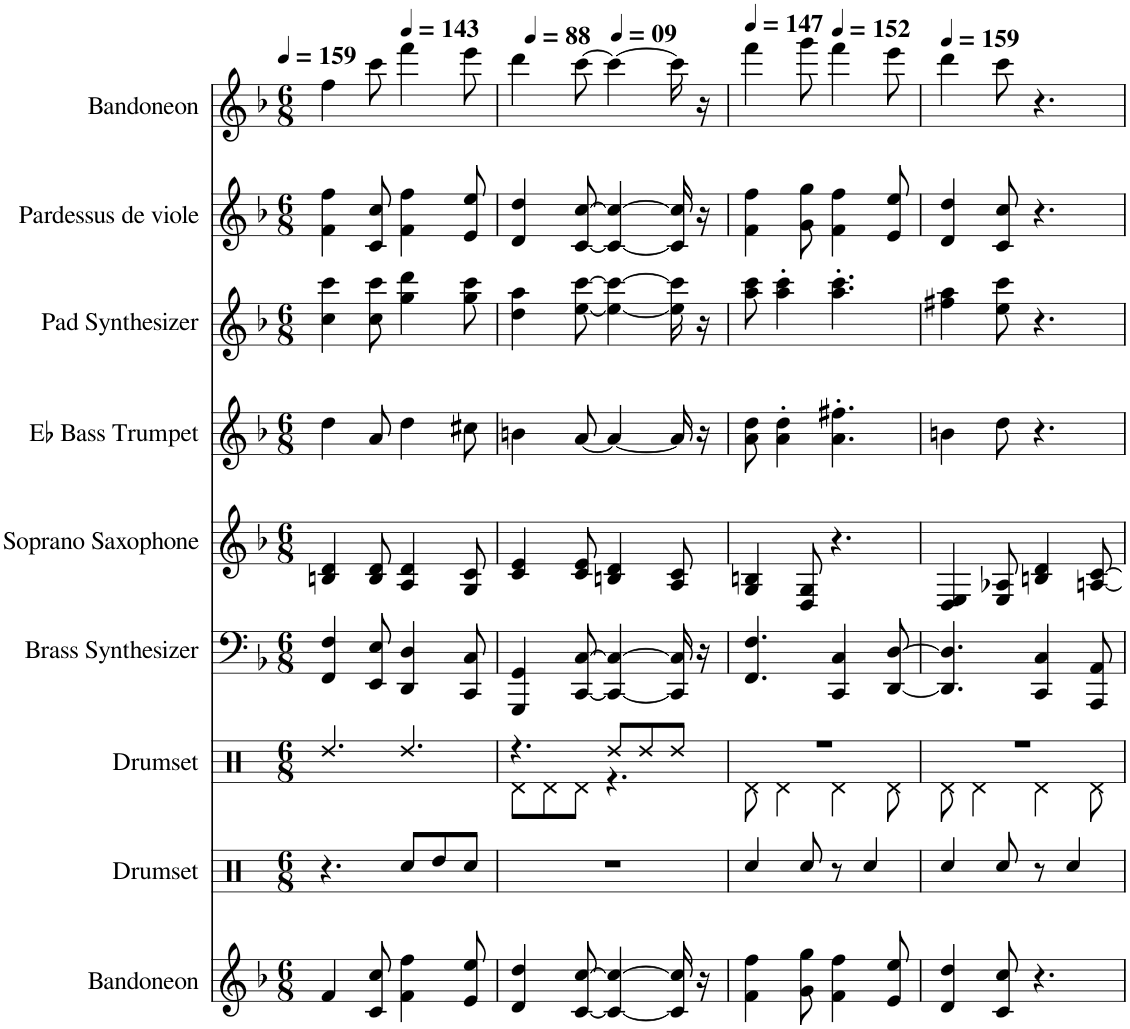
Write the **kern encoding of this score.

**kern	**kern	**kern	**kern	**kern	**kern	**kern	**kern	**kern
*part9	*part8	*part7	*part6	*part5	*part4	*part3	*part2	*part1
*staff9	*staff8	*staff7	*staff6	*staff5	*staff4	*staff3	*staff2	*staff1
*I"Bandoneon	*I"Drumset	*I"Drumset	*I"Brass Synthesizer	*I"Soprano Saxophone	*I"Eb Bass Trumpet	*I"Pad Synthesizer	*I"Pardessus de viole	*I"Bandoneon
*I'Ban.	*I'Drs.	*I'Drs.	*I'Synth.	*I'S. Sax.	*I'Eb B. Tpt.	*I'Synth.	*I'Pds. v.	*I'Ban.
*clefG2	*clefX	*clefX	*clefF4	*clefG2	*clefG2	*clefG2	*clefG2	*clefG2
*	*	*	*	*Trd1c2	*Trd5c9	*	*	*
*k[b-]	*k[]	*k[]	*k[b-]	*k[b-]	*k[b-]	*k[b-]	*k[b-]	*k[b-]
*M6/8	*M6/8	*M6/8	*M6/8	*M6/8	*M6/8	*M6/8	*M6/8	*M6/8
*MM159	*MM159	*MM159	*MM159	*MM159	*MM159	*MM159	*MM159	*MM159
=1	=1	=1	=1	=1	=1	=1	=1	=1
4f/	4.r	4.Rdd/	4FF/ 4F/	4Bn/ 4d/	4dd\	4cc\ 4ccc\	4f\ 4ff\	4ff\
8c/ 8cc/	.	.	8EE/ 8E/	8B/ 8d/	8a/	8cc\ 8ccc\	8c/ 8cc/	8ccc\
*	*	*	*	*	*	*	*	*MM143
4f\ 4ff\	8Rcc/L	4.Rdd/	4DD/ 4D/	4A/ 4d/	4dd\	4gg\ 4ddd\	4f\ 4ff\	4fff\
.	8Rdd/	.	.	.	.	.	.	.
8e/ 8ee/	8Rcc/J	.	8CC/ 8C/	8G/ 8c/	8cc#X\	8gg\ 8ccc\	8e/ 8ee/	8eee\
=2	=2	=2	=2	=2	=2	=2	=2	=2
*	*	*	*	*	*	*	*	*MM88
*	*	*^	*	*	*	*	*	*
4d/ 4dd/	2.r	4.r	8Rd\L	4GGG/ 4GG/	4c/ 4e/	4bn\	4dd\ 4aa\	4d/ 4dd/	4ddd\
.	.	.	8Rd\	.	.	.	.	.	.
[8c/ [8cc/	.	.	8Rd\J	[8CC/ [8C/	8c/ 8e/	[8a/	[8ee\ [8ccc\	[8c/ [8cc/	[8ccc\
*	*	*	*	*	*	*	*	*	*MM9
4c/_ 4cc/_	.	8Rdd/L	4.r	4CC/_ 4C/_	4Bn/ 4d/	4a/_	4ee\_ 4ccc\_	4c/_ 4cc/_	4ccc\_
.	.	8Rdd/	.	.	.	.	.	.	.
16c/] 16cc/]	.	8Rdd/J	.	16CC/] 16C/]	8A/ 8c/	16a/]	16ee\] 16ccc\]	16c/] 16cc/]	16ccc\]
16r	.	.	.	16r	.	16r	16r	16r	16r
=3	=3	=3	=3	=3	=3	=3	=3	=3	=3
*	*	*	*	*	*	*	*	*	*MM147
4f\ 4ff\	4Rcc/	2.r	8Rd\	4.FF/ 4.F/	4G/ 4Bn/	8a\ 8dd\	8aa\ 8ccc\	4f\ 4ff\	4fff\
.	.	.	4Rd\	.	.	4a\' 4dd\'	4aa\' 4ccc\'	.	.
8g\ 8gg\	8Rcc/	.	.	.	8D/ 8G/	.	.	8g\ 8gg\	8ggg\
*	*	*	*	*	*	*	*	*	*MM152
4f\ 4ff\	8r	.	4Rd\	4CC/ 4C/	4.r	4.a\' 4.ff#X\'	4.aa\' 4.ccc\'	4f\ 4ff\	4fff\
.	4Rcc/	.	.	.	.	.	.	.	.
8e/ 8ee/	.	.	8Rd\	[8DD/ [8D/	.	.	.	8e/ 8ee/	8eee\
=4	=4	=4	=4	=4	=4	=4	=4	=4	=4
*	*	*	*	*	*	*	*	*	*MM159
4d/ 4dd/	4Rcc/	2.r	8Rd\	4.DD/] 4.D/]	4D/ 4E/	4bn\	4ff#X\ 4aa\	4d/ 4dd/	4ddd\
.	.	.	4Rd\	.	.	.	.	.	.
8c/ 8cc/	8Rcc/	.	.	.	8E/ 8A-X/	8dd\	8ee\ 8ccc\	8c/ 8cc/	8ccc\
4.r	8r	.	4Rd\	4CC/ 4C/	4Bn/ 4d/	4.r	4.r	4.r	4.r
.	4Rcc/	.	.	.	.	.	.	.	.
.	.	.	8Rd\	8AAA/ 8AA/	[8An/ [8c/	.	.	.	.
*	*	*v	*v	*	*	*	*	*	*
=	=	=	=	=	=	=	=	=
*-	*-	*-	*-	*-	*-	*-	*-	*-
